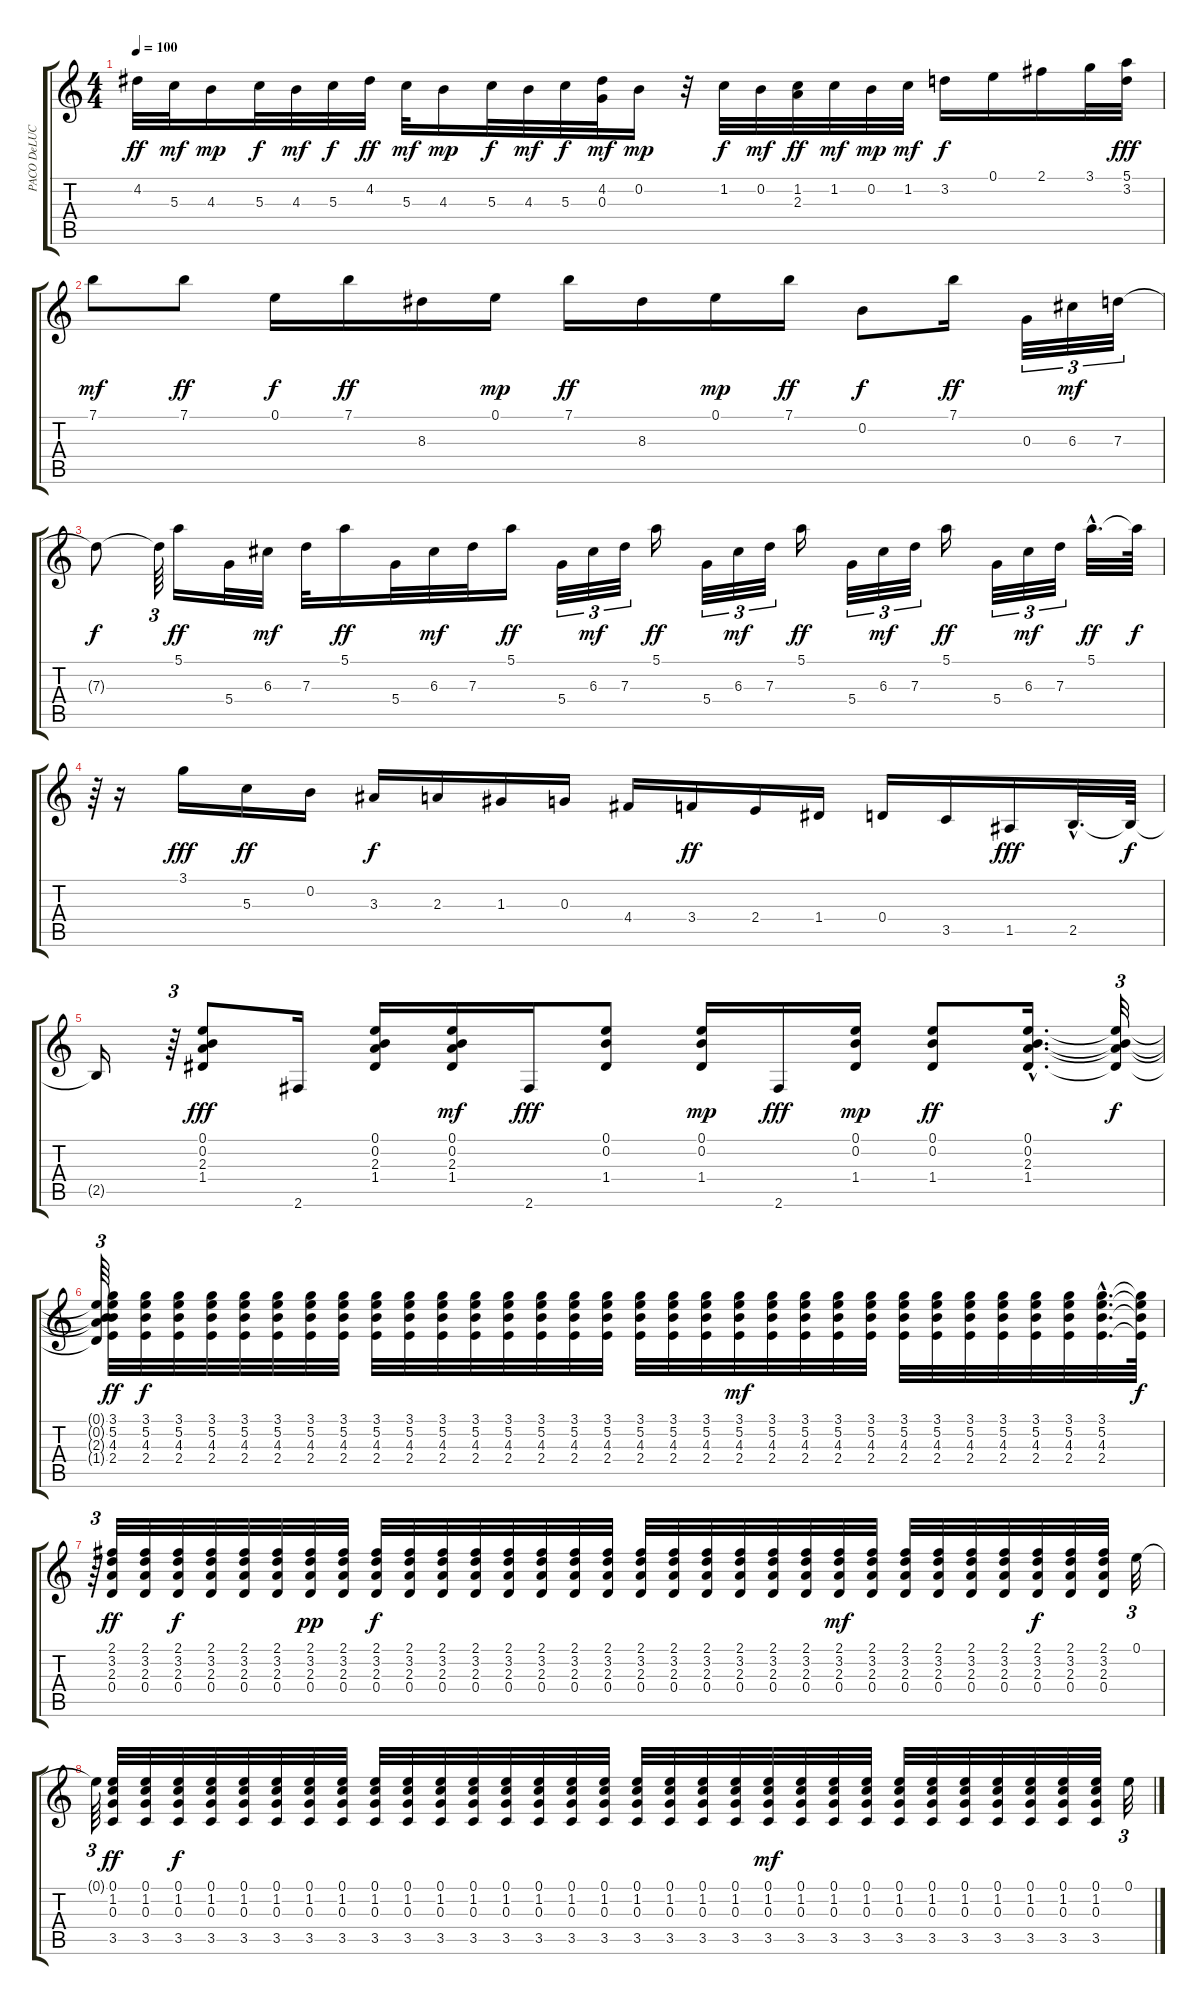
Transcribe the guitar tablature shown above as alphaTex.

\track ("PACO DeLUCIA" "PACO DeLUC") {instrument acousticguitarnylon}
\staff {score tabs}
\tuning (E4 B3 G3 D3 A2 E2) {hide}
\ts (4 4)
\tempo 100
\clef g2
\ks c
4.2.32{dy ff} 5.3.32{dy mf} 4.3.16{dy mp} 5.3.32{dy f} 4.3.32{dy mf} 5.3.32{dy f} 4.2.32{dy ff} 5.3.32{dy mf} 4.3.16{dy mp} 5.3.32{dy f} 4.3.32{dy mf} 5.3.32{dy f} (4.2 0.3).32{dy mf} 0.2.16{dy mp} r.32 1.2.32{dy f} 0.2.32{dy mf} (1.2 2.3).32{dy ff} 1.2.32{dy mf} 0.2.32{dy mp} 1.2.32{dy mf} 3.2.16{dy f} 0.1.16 2.1.16 3.1.32 (5.1 3.2).32{dy fff} |
7.1.8{dy mf} 7.1.8{dy ff} 0.1.16{dy f} 7.1.16{dy ff} 8.3.16 0.1.16{dy mp} 7.1.16{dy ff} 8.3.16 0.1.16{dy mp} 7.1.16{dy ff} 0.2.8{dy f} 7.1.16{dy ff} 0.3.32{tu (3 2)} 6.3.32{tu (3 2) dy mf} 7.3.32{tu (3 2)} |
7.3{t}.8{dy f} 7.3{t}.64{tu (3 2)} 5.1.16{dy ff} 5.4.32 6.3.32{dy mf} 7.3.32 5.1.16{dy ff} 5.4.32 6.3.32{dy mf} 7.3.32 5.1.16{dy ff} 5.4.32{tu (3 2)} 6.3.32{tu (3 2) dy mf} 7.3.32{tu (3 2)} 5.1.16{dy ff} 5.4.32{tu (3 2)} 6.3.32{tu (3 2) dy mf} 7.3.32{tu (3 2)} 5.1.16{dy ff} 5.4.32{tu (3 2)} 6.3.32{tu (3 2) dy mf} 7.3.32{tu (3 2)} 5.1.16{dy ff} 5.4.32{tu (3 2)} 6.3.32{tu (3 2) dy mf} 7.3.32{tu (3 2)} 5.1{hac}.32{d dy ff} 5.1{t}.64{dy f} |
r.64{tu (3 2)} r.16 3.1.16{dy fff} 5.3.16{dy ff} 0.2.16 3.3.16{dy f} 2.3.16 1.3.16 0.3.16 4.4.16 3.4.16{dy ff} 2.4.16 1.4.16 0.4.16 3.5.16 1.5.16{dy fff} 2.5{hac}.32{d} 2.5{t}.64{dy f} |
2.5{t}.16 r.64{tu (3 2)} (0.1 0.2 2.3 1.4).8{dy fff} 2.6.16 (0.1 0.2 2.3 1.4).16 (0.1 0.2 2.3 1.4).16{dy mf} 2.6.16{dy fff} (0.1 0.2 1.4).8 (0.1 0.2 1.4).16{dy mp} 2.6.16{dy fff} (0.1 0.2 1.4).16{dy mp} (0.1 0.2 1.4).8{dy ff} (0.1{hac} 0.2{hac} 2.3{hac} 1.4{hac}).16{d} (0.1{t} 0.2{t} 2.3{t} 1.4{t}).32{tu (3 2) dy f} |
(0.1{t} 0.2{t} 2.3{t} 1.4{t}).64{tu (3 2)} (3.1 5.2 4.3 2.4).32{dy ff} (3.1 5.2 4.3 2.4).32{dy f} (3.1 5.2 4.3 2.4).32 (3.1 5.2 4.3 2.4).32 (3.1 5.2 4.3 2.4).32 (3.1 5.2 4.3 2.4).32 (3.1 5.2 4.3 2.4).32 (3.1 5.2 4.3 2.4).32 (3.1 5.2 4.3 2.4).32 (3.1 5.2 4.3 2.4).32 (3.1 5.2 4.3 2.4).32 (3.1 5.2 4.3 2.4).32 (3.1 5.2 4.3 2.4).32 (3.1 5.2 4.3 2.4).32 (3.1 5.2 4.3 2.4).32 (3.1 5.2 4.3 2.4).32 (3.1 5.2 4.3 2.4).32 (3.1 5.2 4.3 2.4).32 (3.1 5.2 4.3 2.4).32 (3.1 5.2 4.3 2.4).32{dy mf} (3.1 5.2 4.3 2.4).32 (3.1 5.2 4.3 2.4).32 (3.1 5.2 4.3 2.4).32 (3.1 5.2 4.3 2.4).32 (3.1 5.2 4.3 2.4).32 (3.1 5.2 4.3 2.4).32 (3.1 5.2 4.3 2.4).32 (3.1 5.2 4.3 2.4).32 (3.1 5.2 4.3 2.4).32 (3.1 5.2 4.3 2.4).32 (3.1{hac} 5.2{hac} 4.3{hac} 2.4{hac}).32{d} (3.1{t} 5.2{t} 4.3{t} 2.4{t}).64{dy f} |
r.64{tu (3 2)} (2.1 3.2 2.3 0.4).32{dy ff} (2.1 3.2 2.3 0.4).32 (2.1 3.2 2.3 0.4).32{dy f} (2.1 3.2 2.3 0.4).32 (2.1 3.2 2.3 0.4).32 (2.1 3.2 2.3 0.4).32 (2.1 3.2 2.3 0.4).32{dy pp} (2.1 3.2 2.3 0.4).32 (2.1 3.2 2.3 0.4).32{dy f} (2.1 3.2 2.3 0.4).32 (2.1 3.2 2.3 0.4).32 (2.1 3.2 2.3 0.4).32 (2.1 3.2 2.3 0.4).32 (2.1 3.2 2.3 0.4).32 (2.1 3.2 2.3 0.4).32 (2.1 3.2 2.3 0.4).32 (2.1 3.2 2.3 0.4).32 (2.1 3.2 2.3 0.4).32 (2.1 3.2 2.3 0.4).32 (2.1 3.2 2.3 0.4).32 (2.1 3.2 2.3 0.4).32 (2.1 3.2 2.3 0.4).32 (2.1 3.2 2.3 0.4).32{dy mf} (2.1 3.2 2.3 0.4).32 (2.1 3.2 2.3 0.4).32 (2.1 3.2 2.3 0.4).32 (2.1 3.2 2.3 0.4).32 (2.1 3.2 2.3 0.4).32 (2.1 3.2 2.3 0.4).32{dy f} (2.1 3.2 2.3 0.4).32 (2.1 3.2 2.3 0.4).32 0.1.32{tu (3 2)} |
0.1{t}.64{tu (3 2)} (0.1 1.2 0.3 3.5).32{dy ff} (0.1 1.2 0.3 3.5).32 (0.1 1.2 0.3 3.5).32{dy f} (0.1 1.2 0.3 3.5).32 (0.1 1.2 0.3 3.5).32 (0.1 1.2 0.3 3.5).32 (0.1 1.2 0.3 3.5).32 (0.1 1.2 0.3 3.5).32 (0.1 1.2 0.3 3.5).32 (0.1 1.2 0.3 3.5).32 (0.1 1.2 0.3 3.5).32 (0.1 1.2 0.3 3.5).32 (0.1 1.2 0.3 3.5).32 (0.1 1.2 0.3 3.5).32 (0.1 1.2 0.3 3.5).32 (0.1 1.2 0.3 3.5).32 (0.1 1.2 0.3 3.5).32 (0.1 1.2 0.3 3.5).32 (0.1 1.2 0.3 3.5).32 (0.1 1.2 0.3 3.5).32 (0.1 1.2 0.3 3.5).32{dy mf} (0.1 1.2 0.3 3.5).32 (0.1 1.2 0.3 3.5).32 (0.1 1.2 0.3 3.5).32 (0.1 1.2 0.3 3.5).32 (0.1 1.2 0.3 3.5).32 (0.1 1.2 0.3 3.5).32 (0.1 1.2 0.3 3.5).32 (0.1 1.2 0.3 3.5).32 (0.1 1.2 0.3 3.5).32 (0.1 1.2 0.3 3.5).32 0.1.32{tu (3 2)}
